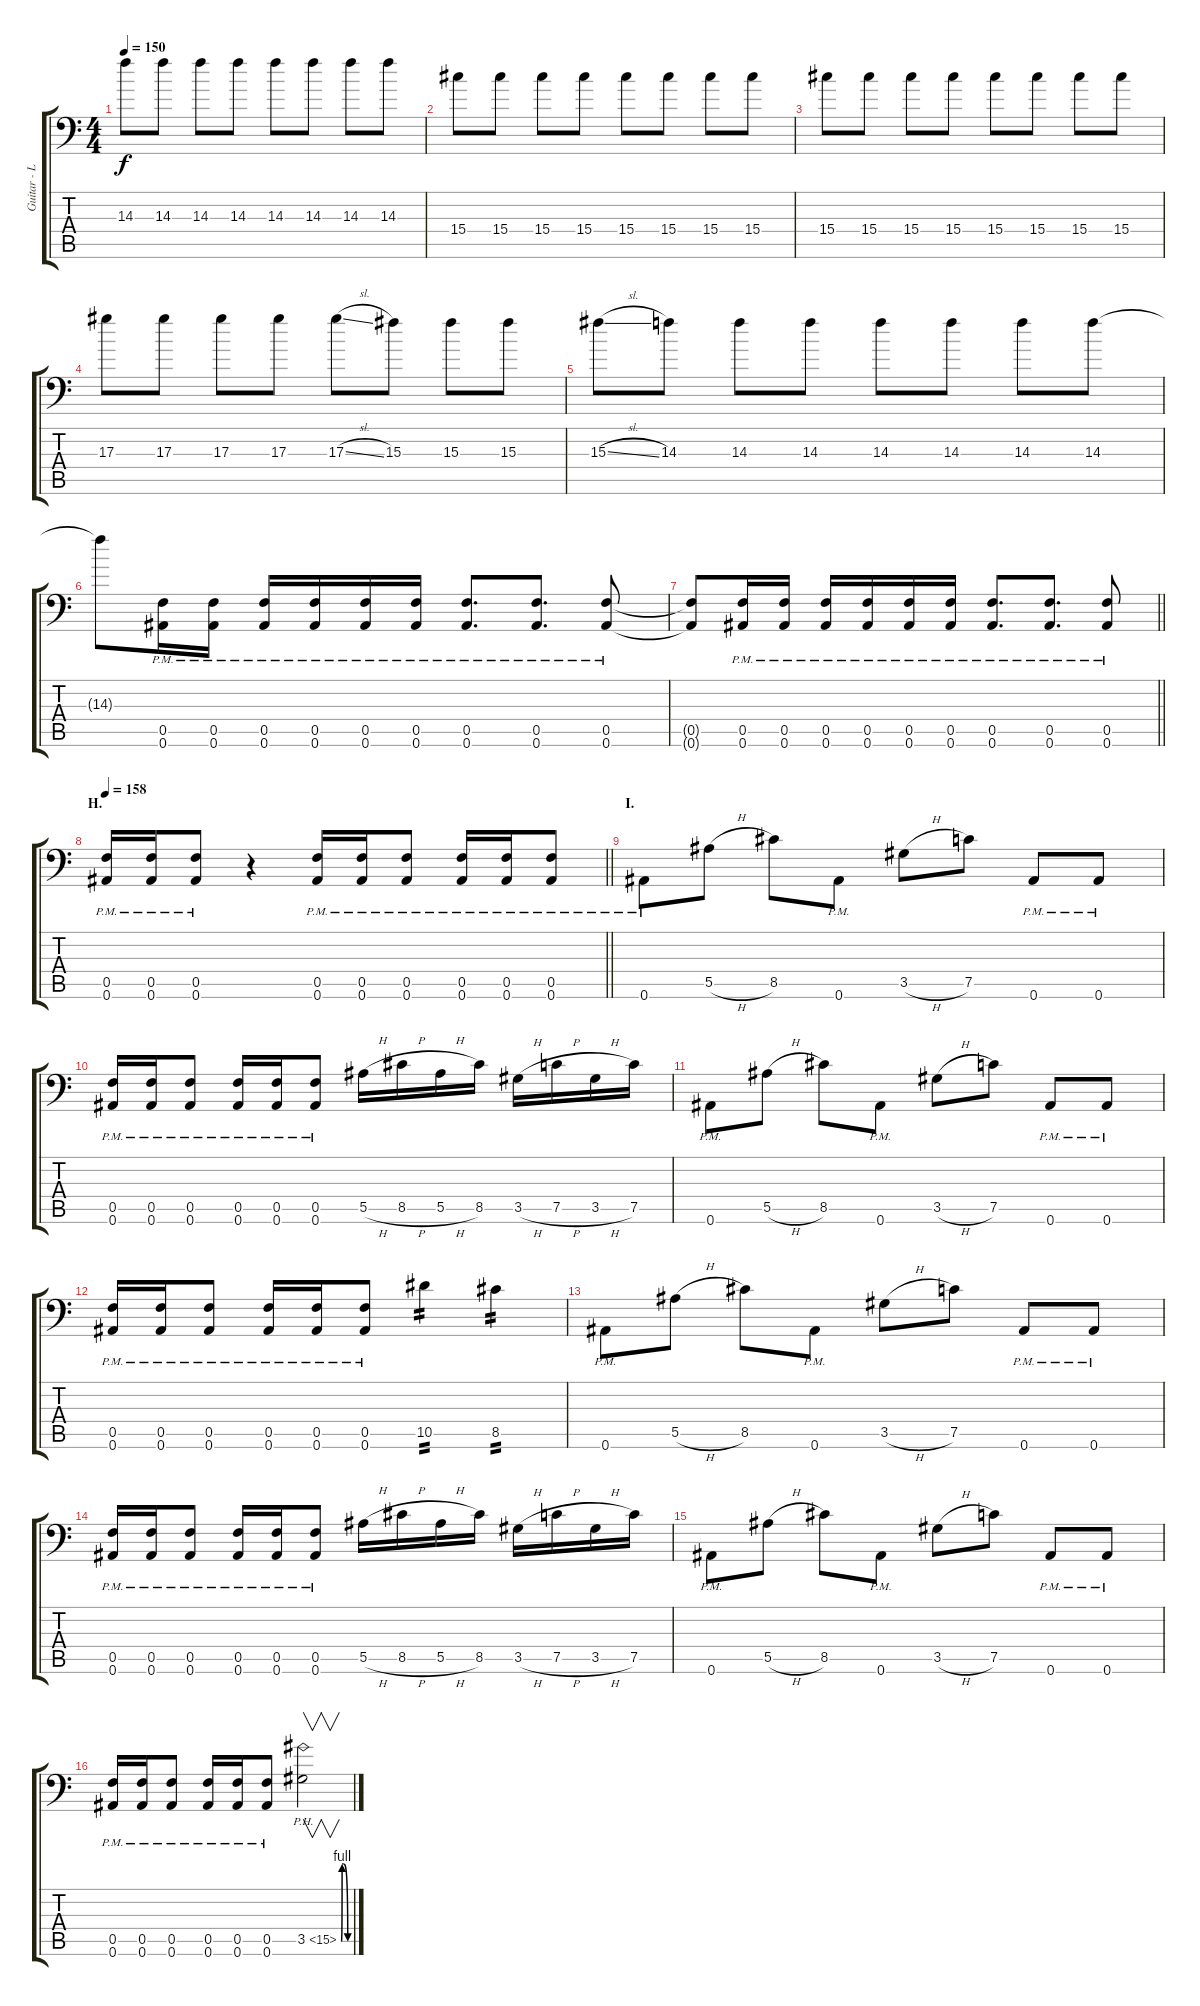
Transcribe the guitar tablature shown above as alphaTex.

\track ("Guitar - Left" "Guitar - L") {instrument distortionguitar}
\staff {score tabs}
\tuning (C4 G3 Eb3 Bb2 F2 Bb1) {hide}
\ts (4 4)
\tempo 150
\clef f4
\ks c
14.3.8{dy f} 14.3.8 14.3.8 14.3.8 14.3.8 14.3.8 14.3.8 14.3.8 |
15.4.8 15.4.8 15.4.8 15.4.8 15.4.8 15.4.8 15.4.8 15.4.8 |
15.4.8 15.4.8 15.4.8 15.4.8 15.4.8 15.4.8 15.4.8 15.4.8 |
17.3.8 17.3.8 17.3.8 17.3.8 17.3{sl}.8 15.3.8 15.3.8 15.3.8 |
15.3{sl}.8 14.3.8 14.3.8 14.3.8 14.3.8 14.3.8 14.3.8 14.3.8 |
14.3{t}.8 (0.5{pm} 0.6{pm}).16 (0.5{pm} 0.6{pm}).16 (0.5{pm} 0.6{pm}).16 (0.5{pm} 0.6{pm}).16 (0.5{pm} 0.6{pm}).16 (0.5{pm} 0.6{pm}).16 (0.5{pm} 0.6{pm}).8{d} (0.5{pm} 0.6{pm}).8{d} (0.5{pm} 0.6{pm}).8 |
\barLineRight lightlight
(0.5{t} 0.6{t}).8 (0.5{pm} 0.6{pm}).16 (0.5{pm} 0.6{pm}).16 (0.5{pm} 0.6{pm}).16 (0.5{pm} 0.6{pm}).16 (0.5{pm} 0.6{pm}).16 (0.5{pm} 0.6{pm}).16 (0.5{pm} 0.6{pm}).8{d} (0.5{pm} 0.6{pm}).8{d} (0.5{pm} 0.6{pm}).8 |
\section ("" "H.")
\tempo 158
\barLineRight lightlight
(0.5{pm} 0.6{pm}).16 (0.5{pm} 0.6{pm}).16 (0.5{pm} 0.6{pm}).8 r.4 (0.5{pm} 0.6{pm}).16 (0.5{pm} 0.6{pm}).16 (0.5{pm} 0.6{pm}).8 (0.5{pm} 0.6{pm}).16 (0.5{pm} 0.6{pm}).16 (0.5{pm} 0.6{pm}).8 |
\section ("" "I.")
0.6{pm}.8 5.5{h}.8 8.5.8 0.6{pm}.8 3.5{h}.8 7.5.8 0.6{pm}.8 0.6{pm}.8 |
(0.5{pm} 0.6{pm}).16 (0.5{pm} 0.6{pm}).16 (0.5{pm} 0.6{pm}).8 (0.5{pm} 0.6{pm}).16 (0.5{pm} 0.6{pm}).16 (0.5{pm} 0.6{pm}).8 5.5{h}.16 8.5{h}.16 5.5{h}.16 8.5.16 3.5{h}.16 7.5{h}.16 3.5{h}.16 7.5.16 |
0.6{pm}.8 5.5{h}.8 8.5.8 0.6{pm}.8 3.5{h}.8 7.5.8 0.6{pm}.8 0.6{pm}.8 |
(0.5{pm} 0.6{pm}).16 (0.5{pm} 0.6{pm}).16 (0.5{pm} 0.6{pm}).8 (0.5{pm} 0.6{pm}).16 (0.5{pm} 0.6{pm}).16 (0.5{pm} 0.6{pm}).8 10.5.4{tp 2} 8.5.4{tp 2} |
0.6{pm}.8 5.5{h}.8 8.5.8 0.6{pm}.8 3.5{h}.8 7.5.8 0.6{pm}.8 0.6{pm}.8 |
(0.5{pm} 0.6{pm}).16 (0.5{pm} 0.6{pm}).16 (0.5{pm} 0.6{pm}).8 (0.5{pm} 0.6{pm}).16 (0.5{pm} 0.6{pm}).16 (0.5{pm} 0.6{pm}).8 5.5{h}.16 8.5{h}.16 5.5{h}.16 8.5.16 3.5{h}.16 7.5{h}.16 3.5{h}.16 7.5.16 |
0.6{pm}.8 5.5{h}.8 8.5.8 0.6{pm}.8 3.5{h}.8 7.5.8 0.6{pm}.8 0.6{pm}.8 |
(0.5{pm} 0.6{pm}).16 (0.5{pm} 0.6{pm}).16 (0.5{pm} 0.6{pm}).8 (0.5{pm} 0.6{pm}).16 (0.5{pm} 0.6{pm}).16 (0.5{pm} 0.6{pm}).8 3.5{be (custom 0 0 5 4 15 4 45 0 60 0) ph 12}.2{v}
